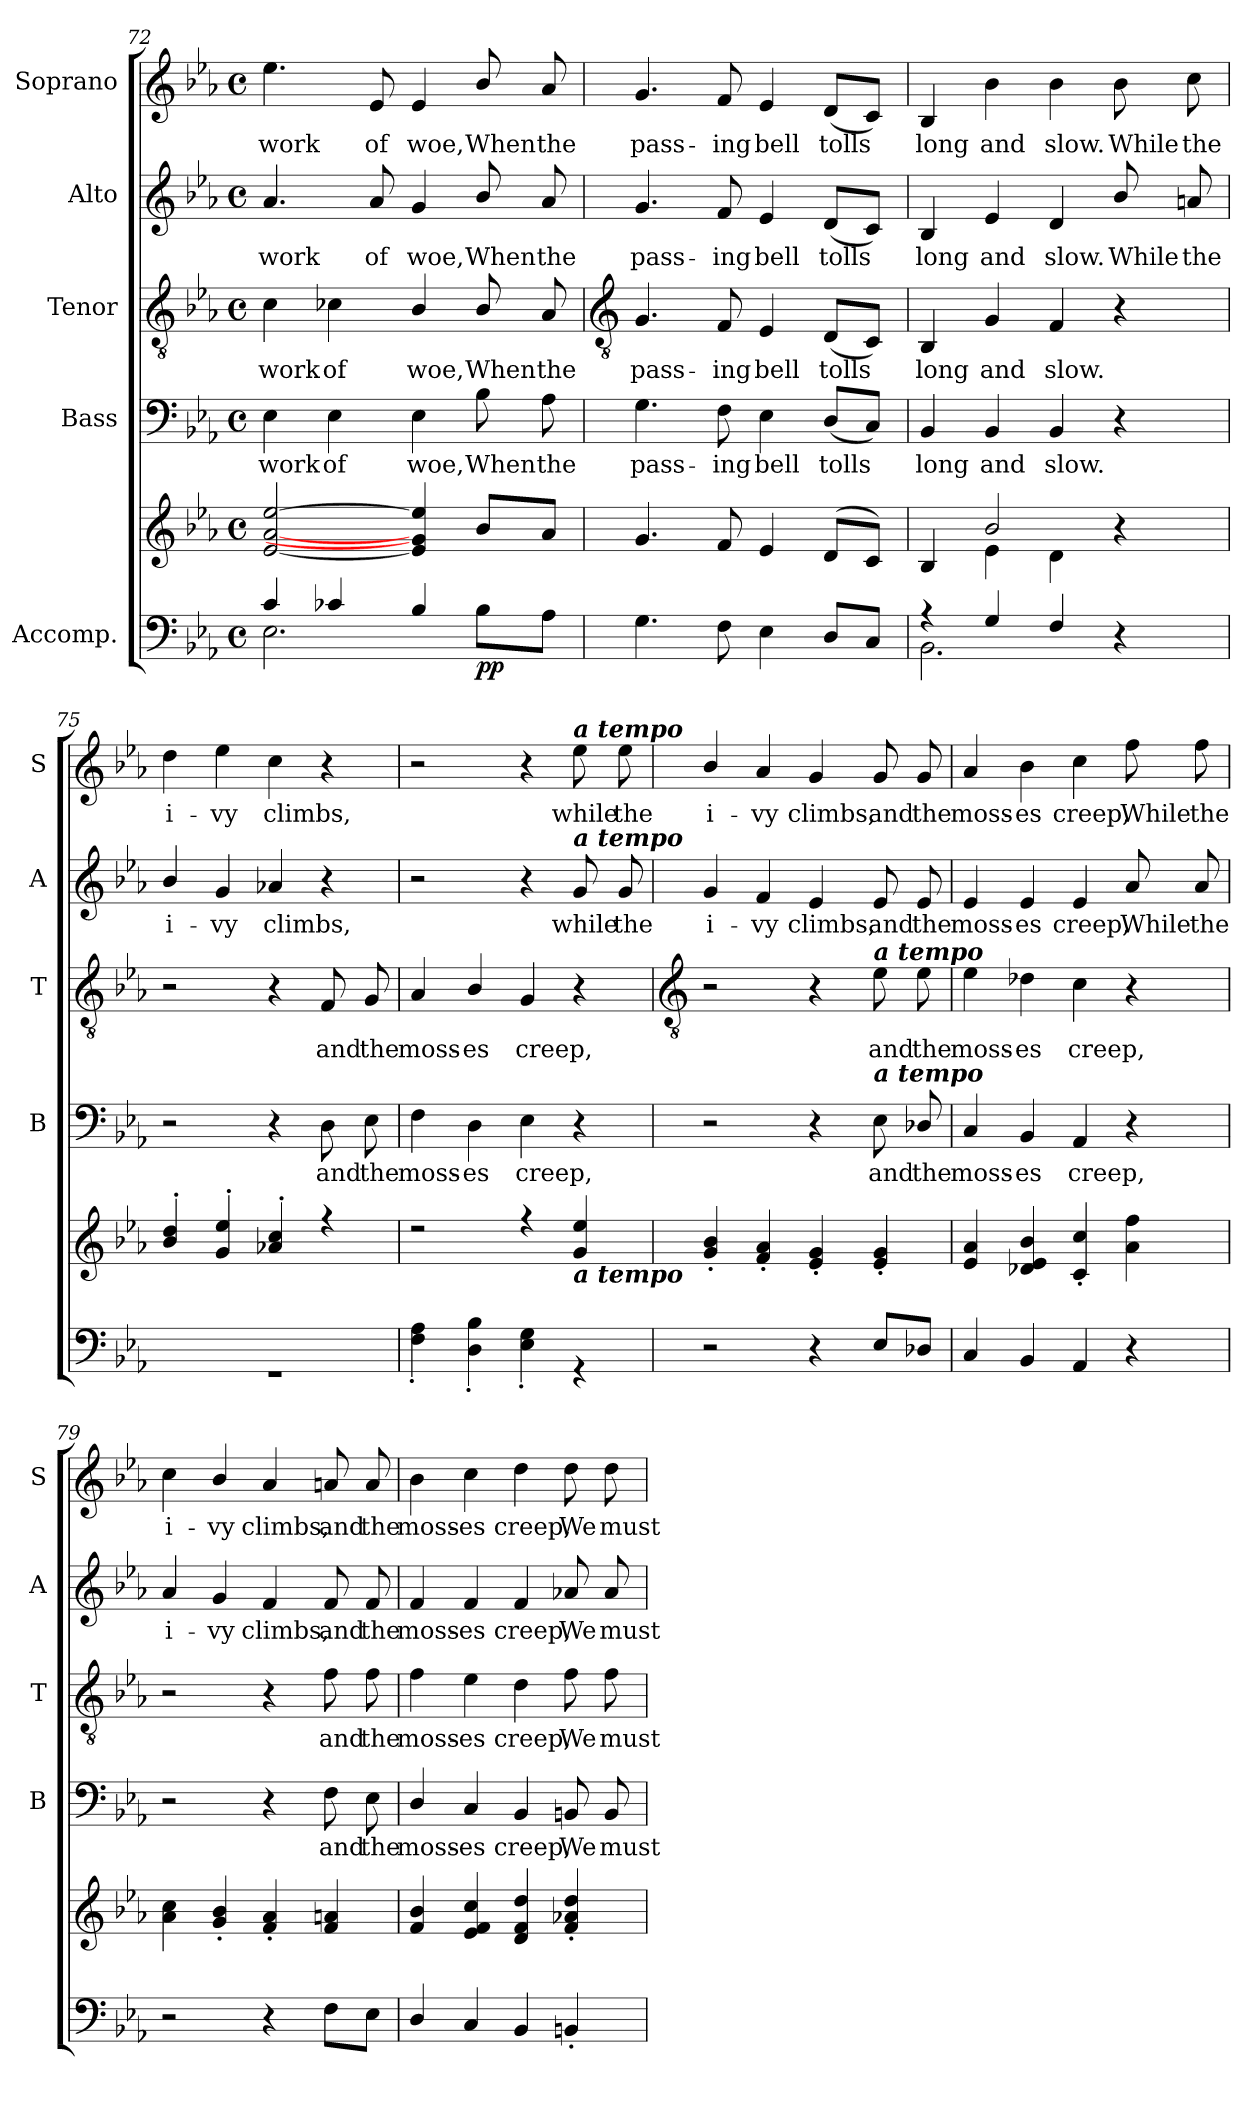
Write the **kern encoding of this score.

**kern	**kern	**dynam	**kern	**text	**kern	**text	**kern	**text	**kern	**text
*part5	*part5	*part5	*part4	*part4	*part3	*part3	*part2	*part2	*part1	*part1
*staff6	*staff5	*staff5/6	*staff4	*staff4	*staff3	*staff3	*staff2	*staff2	*staff1	*staff1
*I"Accomp.	*	*	*I"Bass	*	*I"Tenor	*	*I"Alto	*	*I"Soprano	*
*	*	*	*I'B	*	*I'T	*	*I'A	*	*I'S	*
*clefF4	*clefG2	*	*clefF4	*	*clefGv2	*	*clefG2	*	*clefG2	*
*k[b-e-a-]	*k[b-e-a-]	*	*k[b-e-a-]	*	*k[b-e-a-]	*	*k[b-e-a-]	*	*k[b-e-a-]	*
*E-:	*E-:	*	*E-:	*	*E-:	*	*E-:	*	*E-:	*
*M4/4	*M4/4	*	*M4/4	*	*M4/4	*	*M4/4	*	*M4/4	*
*met(c)	*met(c)	*	*met(c)	*	*met(c)	*	*met(c)	*	*met(c)	*
=72	=72	=72	=72	=72	=72	=72	=72	=72	=72	=72
*^	*	*	*	*	*	*	*	*	*	*
!	!	!	!	!	!LO:LY:b	!	!LO:LY:b	!	!LO:LY:b	!	!LO:LY:b
4c	2.E-\	[2e- [2a- [2ee-	.	4E-	work	4c	work	4.a-	work	4.ee-	work
!	!	!	!	!	!LO:LY:b	!	!LO:LY:b	!	!	!	!
4c-X	.	.	.	4E-	of	4c-X	of	.	.	.	.
!	!	!	!	!	!	!	!	!	!LO:LY:b	!	!LO:LY:b
.	.	.	.	.	.	.	.	8a-	of	8e-	of
!	!	!	!	!	!LO:LY:b	!	!LO:LY:b	!	!LO:LY:b	!	!LO:LY:b
4B-	.	4e-] 4g] 4ee-]	.	4E-	woe,	4B-/	woe,	4g	woe,	4e-	woe,
!	!	!	!LO:DY:b=2	!	!LO:LY:b	!	!LO:LY:b	!	!LO:LY:b	!	!LO:LY:b
!	!	!	!LO:DY:n=1:b	!	!	!	!	!	!	!	!
4ryy	8B-\L	8b-L	p p	8B-	When	8B-/	When	8b-/	When	8b-/	When
!	!	!	!	!	!LO:LY:b	!	!LO:LY:b	!	!LO:LY:b	!	!LO:LY:b
.	8A-\J	8a-J	.	8A-	the	8A-	the	8a-	the	8a-	the
!!LO:LB:g=z
=73	=73	=73	=73	=73	=73	=73	=73	=73	=73	=73	=73
*	*	*	*	*	*	*clefGv2	*	*	*	*	*
*	*	*^	*	*	*	*	*	*	*	*	*
!	!	!	!	!	!	!LO:LY:b	!	!LO:LY:b	!	!LO:LY:b	!	!LO:LY:b
1ryy	4.G	4.g	1ryy	.	4.G	pass-	4.G	pass-	4.g	pass-	4.g	pass-
!	!	!	!	!	!	!LO:LY:b	!	!LO:LY:b	!	!LO:LY:b	!	!LO:LY:b
.	8F	8f	.	.	8F	-ing	8F	-ing	8f	-ing	8f	-ing
!	!	!	!	!	!	!LO:LY:b	!	!LO:LY:b	!	!LO:LY:b	!	!LO:LY:b
.	4E-	4e-	.	.	4E-	bell	4E-	bell	4e-	bell	4e-	bell
!	!	!	!	!	!	!LO:LY:b	!	!LO:LY:b	!	!LO:LY:b	!	!LO:LY:b
.	8D/L	(<8dL	.	.	(<8DL	tolls	(<8DL	tolls	(<8dL	tolls	(<8dL	tolls
.	8C/J	8cJ)	.	.	8CJ)	.	8CJ)	.	8cJ)	.	8cJ)	.
=74	=74	=74	=74	=74	=74	=74	=74	=74	=74	=74	=74	=74
!	!	!	!	!	!	!LO:LY:b	!	!LO:LY:b	!	!LO:LY:b	!	!LO:LY:b
4r	2.BB-\	4B-	4ryy	.	4BB-	long	4BB-	long	4B-	long	4B-	long
!	!	!	!	!	!	!LO:LY:b	!	!LO:LY:b	!	!LO:LY:b	!	!LO:LY:b
4G/	.	2b-/	4e-\	.	4BB-	and	4G	and	4e-	and	4b-	and
!	!	!	!	!	!	!LO:LY:b	!	!LO:LY:b	!	!LO:LY:b	!	!LO:LY:b
4F/	.	.	4d\	.	4BB-	slow.	4F	slow.	4d	slow.	4b-	slow.
!	!	!	!	!	!	!	!	!	!	!LO:LY:b	!	!LO:LY:b
4ryy	4r	4r	4ryy	.	4r	.	4r	.	8b-/	While	8b-	While
!	!	!	!	!	!	!	!	!	!	!LO:LY:b	!	!LO:LY:b
.	.	.	.	.	.	.	.	.	8an	the	8cc	the
=75	=75	=75	=75	=75	=75	=75	=75	=75	=75	=75	=75	=75
!	!	!	!	!	!	!	!	!	!	!LO:LY:b	!	!LO:LY:b
1ryy	1r	4b-' 4dd'	1ryy	.	2r	.	2r	.	4b-/	i-	4dd	i-
!	!	!	!	!	!	!	!	!	!	!LO:LY:b	!	!LO:LY:b
.	.	4g' 4ee-'	.	.	.	.	.	.	4g	-vy	4ee-	-vy
!	!	!	!	!	!	!	!	!	!	!LO:LY:b	!	!LO:LY:b
.	.	4a-X' 4cc'	.	.	4r	.	4r	.	4a-X	climbs,	4cc	climbs,
!	!	!	!	!	!	!LO:LY:b	!	!LO:LY:b	!	!	!	!
.	.	4r	.	.	8D	and	8F	and	4r	.	4r	.
!	!	!	!	!	!	!LO:LY:b	!	!LO:LY:b	!	!	!	!
.	.	.	.	.	8E-	the	8G	the	.	.	.	.
=76	=76	=76	=76	=76	=76	=76	=76	=76	=76	=76	=76	=76
!	!	!	!	!	!	!LO:LY:b	!	!LO:LY:b	!	!	!	!
1ryy	4F' 4A-'	2r	1ryy	.	4F	moss-	4A-	moss-	2r	.	2r	.
!	!	!	!	!	!	!LO:LY:b	!	!LO:LY:b	!	!	!	!
.	4D' 4B-'	.	.	.	4D	-es	4B-/	-es	.	.	.	.
!	!	!	!	!	!	!LO:LY:b	!	!LO:LY:b	!	!	!	!
.	4E-' 4G'	4r	.	.	4E-	creep,	4G	creep,	4r	.	4r	.
!	!	!	!	!	!	!	!	!	!	!	!LO:TX:a:Bi:t=a tempo	!
!	!	!	!	!	!	!	!	!	!LO:TX:a:Bi:t=a tempo	!	!	!
!	!	!LO:TX:b:Bi:t=a tempo	!	!	!	!	!	!	!	!	!	!
!	!	!	!	!	!	!	!	!	!	!LO:LY:b	!	!LO:LY:b
.	4r	4g 4ee-	.	.	4r	.	4r	.	8g	while	8ee-	while
!	!	!	!	!	!	!	!	!	!	!LO:LY:b	!	!LO:LY:b
.	.	.	.	.	.	.	.	.	8g	the	8ee-	the
*v	*v	*	*	*	*	*	*	*	*	*	*	*
*	*v	*v	*	*	*	*	*	*	*	*	*
!!LO:LB:g=z
=77	=77	=77	=77	=77	=77	=77	=77	=77	=77	=77
*	*	*	*	*	*clefGv2	*	*	*	*	*
!	!	!	!	!	!	!	!	!LO:LY:b	!	!LO:LY:b
2r	4g/' 4b-/'	.	2r	.	2r	.	4g	i-	4b-/	i-
!	!	!	!	!	!	!	!	!LO:LY:b	!	!LO:LY:b
.	4f' 4a-'	.	.	.	.	.	4f	-vy	4a-	-vy
!	!	!	!	!	!	!	!	!LO:LY:b	!	!LO:LY:b
4r	4e-' 4g'	.	4r	.	4r	.	4e-	climbs,	4g	climbs,
!	!	!	!	!	!LO:TX:a:Bi:t=a tempo	!	!	!	!	!
!	!	!	!LO:TX:a:Bi:t=a tempo	!	!	!	!	!	!	!
!	!	!	!	!LO:LY:b	!	!LO:LY:b	!	!LO:LY:b	!	!LO:LY:b
8E-L	4e-' 4g'	.	8E-	and	8e-	and	8e-	and	8g	and
!	!	!	!	!LO:LY:b	!	!LO:LY:b	!	!LO:LY:b	!	!LO:LY:b
8D-X/J	.	.	8D-X/	the	8e-	the	8e-	the	8g	the
=78	=78	=78	=78	=78	=78	=78	=78	=78	=78	=78
!	!	!	!	!LO:LY:b	!	!LO:LY:b	!	!LO:LY:b	!	!LO:LY:b
4C	4e- 4a-	.	4C	moss-	4e-	moss-	4e-	moss-	4a-	moss-
!	!	!	!	!LO:LY:b	!	!LO:LY:b	!	!LO:LY:b	!	!LO:LY:b
4BB-	4d-X 4e- 4b-	.	4BB-	-es	4d-X	-es	4e-	-es	4b-	-es
!	!	!	!	!LO:LY:b	!	!LO:LY:b	!	!LO:LY:b	!	!LO:LY:b
4AA-	4c' 4cc'	.	4AA-	creep,	4c	creep,	4e-	creep,	4cc	creep,
!	!	!	!	!	!	!	!	!LO:LY:b	!	!LO:LY:b
4r	4a- 4ff	.	4r	.	4r	.	8a-	While	8ff	While
!	!	!	!	!	!	!	!	!LO:LY:b	!	!LO:LY:b
.	.	.	.	.	.	.	8a-	the	8ff	the
=79	=79	=79	=79	=79	=79	=79	=79	=79	=79	=79
!	!	!	!	!	!	!	!	!LO:LY:b	!	!LO:LY:b
2r	4a- 4cc	.	2r	.	2r	.	4a-	i-	4cc	i-
!	!	!	!	!	!	!	!	!LO:LY:b	!	!LO:LY:b
.	4g/' 4b-/'	.	.	.	.	.	4g	-vy	4b-/	-vy
!	!	!	!	!	!	!	!	!LO:LY:b	!	!LO:LY:b
4r	4f' 4a-'	.	4r	.	4r	.	4f	climbs,	4a-	climbs,
!	!	!	!	!LO:LY:b	!	!LO:LY:b	!	!LO:LY:b	!	!LO:LY:b
8FL	4f 4an	.	8F	and	8f	and	8f	and	8an	and
!	!	!	!	!LO:LY:b	!	!LO:LY:b	!	!LO:LY:b	!	!LO:LY:b
8E-J	.	.	8E-	the	8f	the	8f	the	8a	the
=80	=80	=80	=80	=80	=80	=80	=80	=80	=80	=80
!	!	!	!	!LO:LY:b	!	!LO:LY:b	!	!LO:LY:b	!	!LO:LY:b
4D/	4f 4b-	.	4D/	moss-	4f	moss-	4f	moss-	4b-	moss-
!	!	!	!	!LO:LY:b	!	!LO:LY:b	!	!LO:LY:b	!	!LO:LY:b
4C	4e- 4f 4cc	.	4C	-es	4e-	-es	4f	-es	4cc	-es
!	!	!	!	!LO:LY:b	!	!LO:LY:b	!	!LO:LY:b	!	!LO:LY:b
4BB-	4d 4f 4dd	.	4BB-	creep,	4d	creep,	4f	creep,	4dd	creep,
!	!	!	!	!LO:LY:b	!	!LO:LY:b	!	!LO:LY:b	!	!LO:LY:b
4BBn'	4f' 4a-X' 4dd'	.	8BBn	We	8f	We	8a-X	We	8dd	We
!	!	!	!	!LO:LY:b	!	!LO:LY:b	!	!LO:LY:b	!	!LO:LY:b
.	.	.	8BB	must	8f	must	8a-	must	8dd	must
=	=	=	=	=	=	=	=	=	=	=
*-	*-	*-	*-	*-	*-	*-	*-	*-	*-	*-
